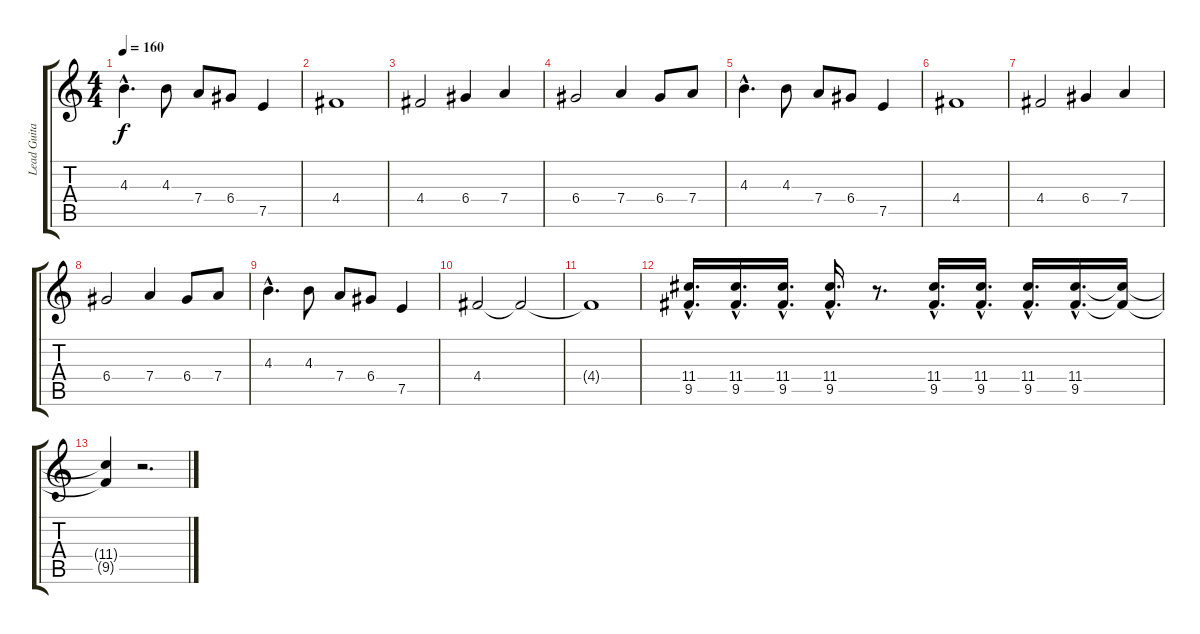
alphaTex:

\track ("Lead Guitar" "Lead Guita") {instrument distortionguitar}
\staff {score tabs}
\tuning (E4 B3 G3 D3 A2 E2) {hide}
\ts (4 4)
\tempo 160
\clef g2
\ks c
4.3{hac}.4{d dy f} 4.3.8 7.4.8 6.4.8 7.5.4 |
4.4.1 |
4.4.2 6.4.4 7.4.4 |
6.4.2 7.4.4 6.4.8 7.4.8 |
4.3{hac}.4{d} 4.3.8 7.4.8 6.4.8 7.5.4 |
4.4.1 |
4.4.2 6.4.4 7.4.4 |
6.4.2 7.4.4 6.4.8 7.4.8 |
4.3{hac}.4{d} 4.3.8 7.4.8 6.4.8 7.5.4 |
4.4.2 4.4{t}.2 |
4.4{t}.1 |
(11.4{hac} 9.5{hac}).16{d} (11.4{hac} 9.5{hac}).16{d} (11.4{hac} 9.5{hac}).16{d} (11.4{hac} 9.5{hac}).16{d} r.8{d} (11.4{hac} 9.5{hac}).16{d} (11.4{hac} 9.5{hac}).16{d} (11.4{hac} 9.5{hac}).16{d} (11.4{hac} 9.5{hac}).16{d} (11.4{t} 9.5{t}).16 |
(11.4{t} 9.5{t}).4 r.2{d}
